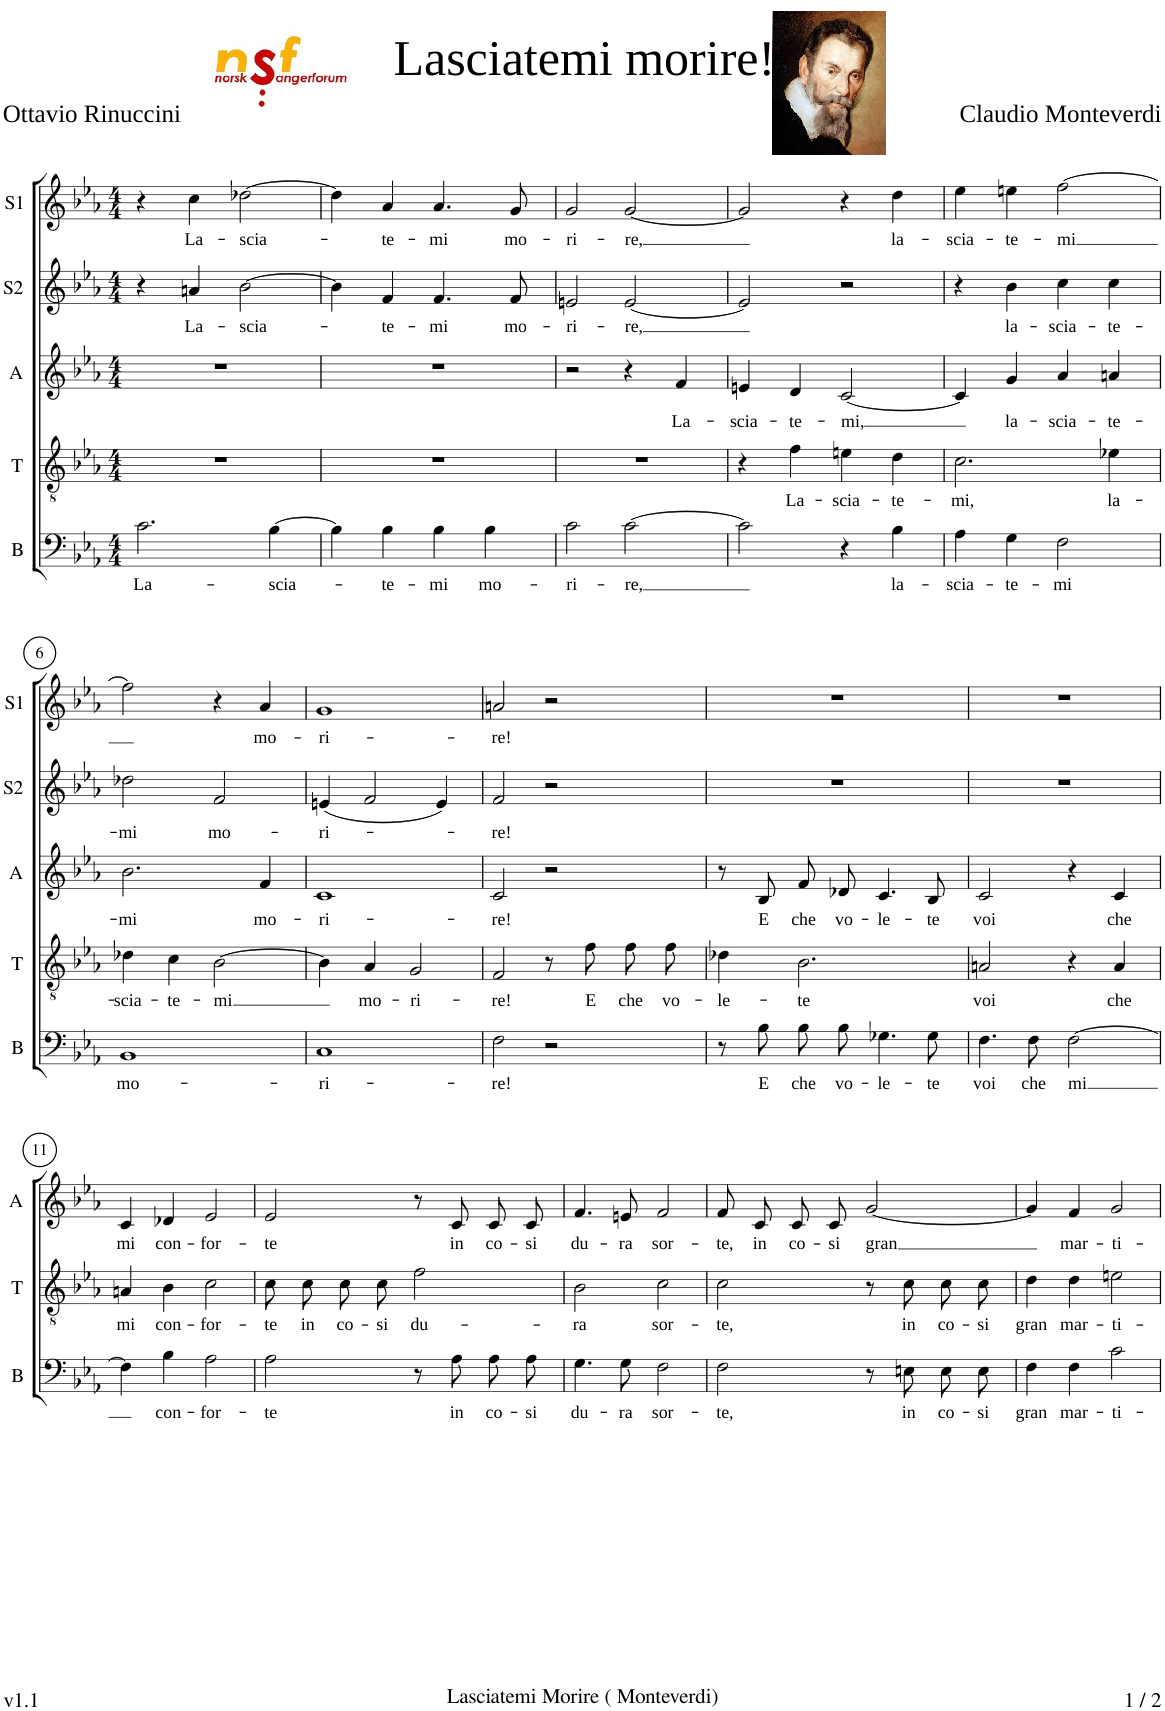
**kern	**text	**kern	**text	**kern	**text	**kern	**text	**kern	**text
*part5	*part5	*part4	*part4	*part3	*part3	*part2	*part2	*part1	*part1
*staff5	*staff5	*staff4	*staff4	*staff3	*staff3	*staff2	*staff2	*staff1	*staff1
*I"B	*	*I"T	*	*I"A	*	*I"S2	*	*I"S1	*
*I'B	*	*I'T	*	*I'A	*	*I'S2	*	*I'S1	*
*clefF4	*	*clefGv2	*	*clefG2	*	*clefG2	*	*clefG2	*
*k[b-e-a-]	*	*k[b-e-a-]	*	*k[b-e-a-]	*	*k[b-e-a-]	*	*k[b-e-a-]	*
*M4/4	*	*M4/4	*	*M4/4	*	*M4/4	*	*M4/4	*
=1	=1	=1	=1	=1	=1	=1	=1	=1	=1
!	!LO:LY:b	!	!	!	!	!	!	!	!
2.c\	La-	1r	.	1r	.	4r	.	4r	.
!	!	!	!	!	!	!	!LO:LY:b	!	!LO:LY:b
.	.	.	.	.	.	4an/	La-	4cc\	La-
!	!	!	!	!	!	!	!LO:LY:b	!	!LO:LY:b
.	.	.	.	.	.	[2b-\	-scia-	[2dd-X\	-scia-
!	!LO:LY:b	!	!	!	!	!	!	!	!
[4B-\	-scia-	.	.	.	.	.	.	.	.
=2	=2	=2	=2	=2	=2	=2	=2	=2	=2
4B-\]	.	1r	.	1r	.	4b-\]	.	4dd-\]	.
!	!LO:LY:b	!	!	!	!	!	!LO:LY:b	!	!LO:LY:b
4B-\	-te-	.	.	.	.	4f/	-te-	4a-/	-te-
!	!LO:LY:b	!	!	!	!	!	!LO:LY:b	!	!LO:LY:b
4B-\	-mi	.	.	.	.	4.f/	-mi	4.a-/	-mi
!	!LO:LY:b	!	!	!	!	!	!	!	!
4B-\	mo-	.	.	.	.	.	.	.	.
!	!	!	!	!	!	!	!LO:LY:b	!	!LO:LY:b
.	.	.	.	.	.	8f/	mo-	8g/	mo-
=3	=3	=3	=3	=3	=3	=3	=3	=3	=3
!	!LO:LY:b	!	!	!	!	!	!LO:LY:b	!	!LO:LY:b
2c\	-ri-	1r	.	2r	.	2en/	-ri-	2g/	-ri-
!	!LO:LY:b	!	!	!	!	!	!LO:LY:b	!	!LO:LY:b
[2c\	-re,	.	.	4r	.	[2e/	-re,	[2g/	-re,
!	!	!	!	!	!LO:LY:b	!	!	!	!
.	.	.	.	4f/	La-	.	.	.	.
=4	=4	=4	=4	=4	=4	=4	=4	=4	=4
!	!	!	!	!	!LO:LY:b	!	!	!	!
2c\]	.	4r	.	4en/	-scia-	2e/]	.	2g/]	.
!	!	!	!LO:LY:b	!	!LO:LY:b	!	!	!	!
.	.	4f\	La-	4d/	-te-	.	.	.	.
!	!	!	!LO:LY:b	!	!LO:LY:b	!	!	!	!
4r	.	4en\	-scia-	[2c/	-mi,	2r	.	4r	.
!	!LO:LY:b	!	!LO:LY:b	!	!	!	!	!	!LO:LY:b
4B-\	la-	4d\	-te-	.	.	.	.	4dd\	la-
=5	=5	=5	=5	=5	=5	=5	=5	=5	=5
!	!LO:LY:b	!	!LO:LY:b	!	!	!	!	!	!LO:LY:b
4A-\	-scia-	2.c\	-mi,	4c/]	.	4r	.	4ee-\	-scia-
!	!LO:LY:b	!	!	!	!LO:LY:b	!	!LO:LY:b	!	!LO:LY:b
4G\	-te-	.	.	4g/	la-	4b-\	la-	4een\	-te-
!	!LO:LY:b	!	!	!	!LO:LY:b	!	!LO:LY:b	!	!LO:LY:b
2F\	-mi	.	.	4a-/	-scia-	4cc\	-scia-	[2ff\	-mi
!	!	!	!LO:LY:b	!	!LO:LY:b	!	!LO:LY:b	!	!
.	.	4e-X\	la-	4an/	-te-	4cc\	-te-	.	.
!!LO:LB:g=z
=6	=6	=6	=6	=6	=6	=6	=6	=6	=6
!	!LO:LY:b	!	!LO:LY:b	!	!LO:LY:b	!	!LO:LY:b	!	!
1BB-	mo-	4d-X\	-scia-	2.b-\	-mi	2dd-X\	-mi	2ff\]	.
!	!	!	!LO:LY:b	!	!	!	!	!	!
.	.	4c\	-te-	.	.	.	.	.	.
!	!	!	!LO:LY:b	!	!	!	!LO:LY:b	!	!
.	.	[2B-\	-mi	.	.	2f/	mo-	4r	.
!	!	!	!	!	!LO:LY:b	!	!	!	!LO:LY:b
.	.	.	.	4f/	mo-	.	.	4a-/	mo-
=7	=7	=7	=7	=7	=7	=7	=7	=7	=7
!	!LO:LY:b	!	!	!	!LO:LY:b	!	!LO:LY:b	!	!LO:LY:b
1C	-ri-	4B-\]	.	1c	-ri-	(4en/	-ri-	1g	-ri-
!	!	!	!LO:LY:b	!	!	!	!	!	!
.	.	4A-/	mo-	.	.	2f/	.	.	.
!	!	!	!LO:LY:b	!	!	!	!	!	!
.	.	2G/	-ri-	.	.	.	.	.	.
.	.	.	.	.	.	4e/)	.	.	.
=8	=8	=8	=8	=8	=8	=8	=8	=8	=8
!	!LO:LY:b	!	!LO:LY:b	!	!LO:LY:b	!	!LO:LY:b	!	!LO:LY:b
2F\	-re!	2F/	-re!	2c/	-re!	2f/	-re!	2an/	-re!
2r	.	8r	.	2r	.	2r	.	2r	.
!	!	!	!LO:LY:b	!	!	!	!	!	!
.	.	8f\	E	.	.	.	.	.	.
!	!	!	!LO:LY:b	!	!	!	!	!	!
.	.	8f\L	che	.	.	.	.	.	.
!	!	!	!LO:LY:b	!	!	!	!	!	!
.	.	8f\J	vo-	.	.	.	.	.	.
=9	=9	=9	=9	=9	=9	=9	=9	=9	=9
!	!	!	!LO:LY:b	!	!	!	!	!	!
8r	.	4d-X\	-le-	8r	.	1r	.	1r	.
!	!LO:LY:b	!	!	!	!LO:LY:b	!	!	!	!
8B-\	E	.	.	8B-/	E	.	.	.	.
!	!LO:LY:b	!	!LO:LY:b	!	!LO:LY:b	!	!	!	!
8B-\L	che	2.B-\	-te	8f/L	che	.	.	.	.
!	!LO:LY:b	!	!	!	!LO:LY:b	!	!	!	!
8B-\J	vo-	.	.	8d-X/J	vo-	.	.	.	.
!	!LO:LY:b	!	!	!	!LO:LY:b	!	!	!	!
4.G-X\	-le-	.	.	4.c/	-le-	.	.	.	.
!	!LO:LY:b	!	!	!	!LO:LY:b	!	!	!	!
8G-\	-te	.	.	8B-/	-te	.	.	.	.
=10	=10	=10	=10	=10	=10	=10	=10	=10	=10
!	!LO:LY:b	!	!LO:LY:b	!	!LO:LY:b	!	!	!	!
4.F\	voi	2An/	voi	2c/	voi	1r	.	1r	.
!	!LO:LY:b	!	!	!	!	!	!	!	!
8F\	che	.	.	.	.	.	.	.	.
!	!LO:LY:b	!	!	!	!	!	!	!	!
[2F\	mi	4r	.	4r	.	.	.	.	.
!	!	!	!LO:LY:b	!	!LO:LY:b	!	!	!	!
.	.	4A/	che	4c/	che	.	.	.	.
!!LO:LB:g=z
=11	=11	=11	=11	=11	=11	=11	=11	=11	=11
!	!	!	!LO:LY:b	!	!LO:LY:b	!	!	!	!
4F\]	.	4An/	mi	4c/	mi	1r	.	1r	.
!	!LO:LY:b	!	!LO:LY:b	!	!LO:LY:b	!	!	!	!
4B-\	con-	4B-\	con-	4d-X/	con-	.	.	.	.
!	!LO:LY:b	!	!LO:LY:b	!	!LO:LY:b	!	!	!	!
2A-\	-for-	2c\	-for-	2e-/	-for-	.	.	.	.
=12	=12	=12	=12	=12	=12	=12	=12	=12	=12
!	!LO:LY:b	!	!LO:LY:b	!	!LO:LY:b	!	!	!	!
2A-\	-te	8c\L	-te	2e-/	-te	1r	.	1r	.
!	!	!	!LO:LY:b	!	!	!	!	!	!
.	.	8c\J	in	.	.	.	.	.	.
!	!	!	!LO:LY:b	!	!	!	!	!	!
.	.	8c\L	co-	.	.	.	.	.	.
!	!	!	!LO:LY:b	!	!	!	!	!	!
.	.	8c\J	-si	.	.	.	.	.	.
!	!	!	!LO:LY:b	!	!	!	!	!	!
8r	.	2f\	du-	8r	.	.	.	.	.
!	!LO:LY:b	!	!	!	!LO:LY:b	!	!	!	!
8A-\	in	.	.	8c/	in	.	.	.	.
!	!LO:LY:b	!	!	!	!LO:LY:b	!	!	!	!
8A-\L	co-	.	.	8c/L	co-	.	.	.	.
!	!LO:LY:b	!	!	!	!LO:LY:b	!	!	!	!
8A-\J	-si	.	.	8c/J	-si	.	.	.	.
=13	=13	=13	=13	=13	=13	=13	=13	=13	=13
!	!LO:LY:b	!	!LO:LY:b	!	!LO:LY:b	!	!	!	!
4.G\	du-	2B-\	-ra	4.f/	du-	1r	.	1r	.
!	!LO:LY:b	!	!	!	!LO:LY:b	!	!	!	!
8G\	-ra	.	.	8en/	-ra	.	.	.	.
!	!LO:LY:b	!	!LO:LY:b	!	!LO:LY:b	!	!	!	!
2F\	sor-	2c\	sor-	2f/	sor-	.	.	.	.
=14	=14	=14	=14	=14	=14	=14	=14	=14	=14
!	!LO:LY:b	!	!LO:LY:b	!	!LO:LY:b	!	!	!	!
2F\	-te,	2c\	-te,	8f/L	-te,	1r	.	1r	.
!	!	!	!	!	!LO:LY:b	!	!	!	!
.	.	.	.	8c/J	in	.	.	.	.
!	!	!	!	!	!LO:LY:b	!	!	!	!
.	.	.	.	8c/L	co-	.	.	.	.
!	!	!	!	!	!LO:LY:b	!	!	!	!
.	.	.	.	8c/J	-si	.	.	.	.
!	!	!	!	!	!LO:LY:b	!	!	!	!
8r	.	8r	.	[2g/	gran	.	.	.	.
!	!LO:LY:b	!	!LO:LY:b	!	!	!	!	!	!
8En\	in	8c\	in	.	.	.	.	.	.
!	!LO:LY:b	!	!LO:LY:b	!	!	!	!	!	!
8E\L	co-	8c\L	co-	.	.	.	.	.	.
!	!LO:LY:b	!	!LO:LY:b	!	!	!	!	!	!
8E\J	-si	8c\J	-si	.	.	.	.	.	.
=15	=15	=15	=15	=15	=15	=15	=15	=15	=15
!	!LO:LY:b	!	!LO:LY:b	!	!	!	!	!	!
4F\	gran	4d\	gran	4g/]	.	1r	.	1r	.
!	!LO:LY:b	!	!LO:LY:b	!	!LO:LY:b	!	!	!	!
4F\	mar-	4d\	mar-	4f/	mar-	.	.	.	.
!	!LO:LY:b	!	!LO:LY:b	!	!LO:LY:b	!	!	!	!
2c\	-ti-	2en\	-ti-	2g/	-ti-	.	.	.	.
=	=	=	=	=	=	=	=	=	=
*-	*-	*-	*-	*-	*-	*-	*-	*-	*-
